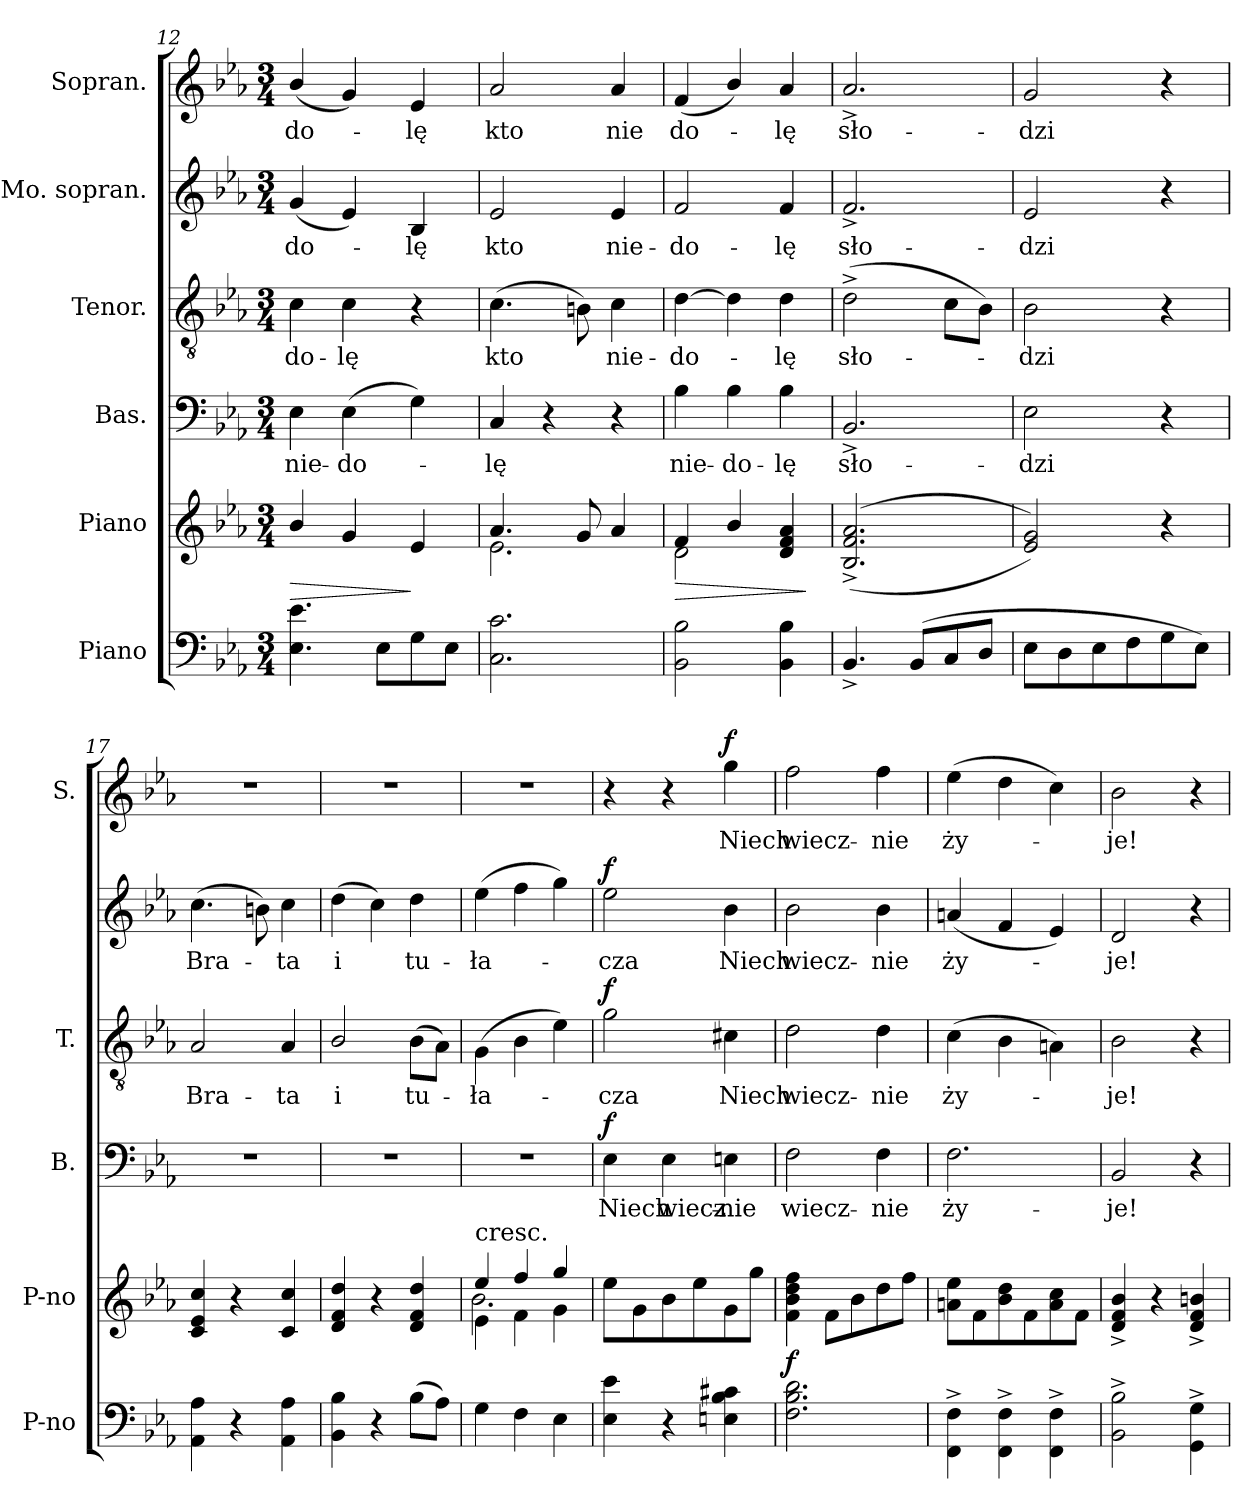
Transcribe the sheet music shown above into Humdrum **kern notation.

**kern	**kern	**dynam	**kern	**text	**dynam	**kern	**text	**dynam	**kern	**text	**dynam	**kern	**text	**dynam
*part6	*part5	*part5	*part4	*part4	*part4	*part3	*part3	*part3	*part2	*part2	*part2	*part1	*part1	*part1
*staff6	*staff5	*staff5	*staff4	*staff4	*staff4	*staff3	*staff3	*staff3	*staff2	*staff2	*staff2	*staff1	*staff1	*staff1
*I"Piano	*I"Piano	*	*I"Bas.	*	*	*I"Tenor.	*	*	*I"Mo. sopran.	*	*	*I"Sopran.	*	*
*I'P-no	*I'P-no	*	*I'B.	*	*	*I'T.	*	*	*	*	*	*I'S.	*	*
*clefF4	*clefG2	*	*clefF4	*	*	*clefGv2	*	*	*clefG2	*	*	*clefG2	*	*
*k[b-e-a-]	*k[b-e-a-]	*	*k[b-e-a-]	*	*	*k[b-e-a-]	*	*	*k[b-e-a-]	*	*	*k[b-e-a-]	*	*
*E-:	*E-:	*	*E-:	*	*	*E-:	*	*	*E-:	*	*	*E-:	*	*
*M3/4	*M3/4	*	*M3/4	*	*	*M3/4	*	*	*M3/4	*	*	*M3/4	*	*
=12	=12	=12	=12	=12	=12	=12	=12	=12	=12	=12	=12	=12	=12	=12
!	!	!LO:HP:b	!	!	!	!	!	!	!	!	!	!	!	!
4.E-\ 4.e-\	4b-/	>	4E-\	nie-	.	4c\	-do-	.	(4g/	-do-	.	(4b-/	do-	.
.	4g/	.	(4E-\	-do-	.	4c\	-lę	.	4e-/)	.	.	4g/)	.	.
8E-\L	.	.	.	.	.	.	.	.	.	.	.	.	.	.
8G\	4e-/	]	4G\)	.	.	4r	.	.	4B-/	-lę	.	4e-/	-lę	.
8E-\J	.	.	.	.	.	.	.	.	.	.	.	.	.	.
=13	=13	=13	=13	=13	=13	=13	=13	=13	=13	=13	=13	=13	=13	=13
*	*^	*	*	*	*	*	*	*	*	*	*	*	*	*
2.C\ 2.c\	4.a-/	2.e-\	.	4C/	-lę	.	(4.c\	kto	.	2e-/	kto	.	2a-/	kto	.
.	.	.	.	4r	.	.	.	.	.	.	.	.	.	.	.
.	8g/	.	.	.	.	.	8Bn\)	.	.	.	.	.	.	.	.
.	4a-/	.	.	4r	.	.	4c\	nie-	.	4e-/	nie-	.	4a-/	nie	.
=14	=14	=14	=14	=14	=14	=14	=14	=14	=14	=14	=14	=14	=14	=14	=14
!	!	!	!LO:HP:b	!	!	!	!	!	!	!	!	!	!	!	!
2BB-\ 2B-\	4f/	2d\	>	4B-\	nie-	.	[4d\	-do-	.	2f/	-do-	.	(4f/	do-	.
.	4b-/	.	.	4B-\	-do-	.	4d\]	.	.	.	.	.	4b-/)	.	.
4BB-\ 4B-\	4d/ 4f/ 4a-/	4ryy	.	4B-\	-lę	.	4d\	-lę	.	4f/	-lę	.	4a-/	-lę	.
*	*v	*v	*	*	*	*	*	*	*	*	*	*	*	*	*
.	.	]	.	.	.	.	.	.	.	.	.	.	.	.
=15	=15	=15	=15	=15	=15	=15	=15	=15	=15	=15	=15	=15	=15	=15
4.BB-^/	(<(>2.B-^/ 2.f^/ 2.a-^/	.	2.BB-^/	sło-	.	(2d^\	sło-	.	2.f^/	sło-	.	2.a-^/	sło-	.
(8BB-/L	.	.	.	.	.	.	.	.	.	.	.	.	.	.
8C/	.	.	.	.	.	8c\L	.	.	.	.	.	.	.	.
8D/J	.	.	.	.	.	8B-\J)	.	.	.	.	.	.	.	.
=16	=16	=16	=16	=16	=16	=16	=16	=16	=16	=16	=16	=16	=16	=16
8E-\L	2e-/ 2g/))	.	2E-\	-dzi	.	2B-\	-dzi	.	2e-/	-dzi	.	2g/	-dzi	.
8D\	.	.	.	.	.	.	.	.	.	.	.	.	.	.
8E-\	.	.	.	.	.	.	.	.	.	.	.	.	.	.
8F\	.	.	.	.	.	.	.	.	.	.	.	.	.	.
8G\	4r	.	4r	.	.	4r	.	.	4r	.	.	4r	.	.
8E-\J)	.	.	.	.	.	.	.	.	.	.	.	.	.	.
=17	=17	=17	=17	=17	=17	=17	=17	=17	=17	=17	=17	=17	=17	=17
4AA-\ 4A-\	4c/ 4e-/ 4cc/	.	2.r	.	.	2A-/	Bra-	.	(4.cc\	Bra-	.	2.r	.	.
4r	4r	.	.	.	.	.	.	.	.	.	.	.	.	.
.	.	.	.	.	.	.	.	.	8bn\)	.	.	.	.	.
4AA-\ 4A-\	4c/ 4cc/	.	.	.	.	4A-/	-ta	.	4cc\	-ta	.	.	.	.
=18	=18	=18	=18	=18	=18	=18	=18	=18	=18	=18	=18	=18	=18	=18
4BB-\ 4B-\	4d/ 4f/ 4dd/	.	2.r	.	.	2B-/	i	.	(4dd\	i	.	2.r	.	.
4r	4r	.	.	.	.	.	.	.	4cc\)	.	.	.	.	.
(8B-\L	4d/ 4f/ 4dd/	.	.	.	.	(8B-\L	tu-	.	4dd\	tu-	.	.	.	.
8A-\J)	.	.	.	.	.	8A-\J)	.	.	.	.	.	.	.	.
=19	=19	=19	=19	=19	=19	=19	=19	=19	=19	=19	=19	=19	=19	=19
*	*^	*	*	*	*	*	*	*	*	*	*	*	*	*
*	*	*^	*	*	*	*	*	*	*	*	*	*	*	*	*
!	!LO:TX:t=cresc.	!	!	!	!	!	!	!	!	!	!	!	!	!	!	!
4G\	4ee-/	4e-\	2.b-\	.	2.r	.	.	(4G\	-ła-	.	(4ee-\	-ła-	.	2.r	.	.
4F\	4ff/	4f\	.	.	.	.	.	4B-\	.	.	4ff\	.	.	.	.	.
4E-\	4gg/	4g\	.	.	.	.	.	4e-\)	.	.	4gg\)	.	.	.	.	.
*	*	*v	*v	*	*	*	*	*	*	*	*	*	*	*	*	*
=20	=20	=20	=20	=20	=20	=20	=20	=20	=20	=20	=20	=20	=20	=20	=20
!	!	!	!	!	!	!LO:DY:a	!	!	!LO:DY:a	!	!	!LO:DY:a	!	!	!
*	*v	*v	*	*	*	*	*	*	*	*	*	*	*	*	*
4E-\ 4e-\	8ee-\L	.	4E-\	Niech	f	2g\	-cza	f	2ee-\	-cza	f	4r	.	.
.	8g\	.	.	.	.	.	.	.	.	.	.	.	.	.
4r	8b-\	.	4E-\	wiecz-	.	.	.	.	.	.	.	4r	.	.
.	8ee-\	.	.	.	.	.	.	.	.	.	.	.	.	.
!	!	!	!	!	!	!	!	!	!	!	!	!	!	!LO:DY:a
4En\ 4B-\ 4c#X\	8g\	.	4En\	-nie	.	4c#X\	Niech	.	4b-\	Niech	.	4gg\	Niech	f
.	8gg\J	.	.	.	.	.	.	.	.	.	.	.	.	.
=21	=21	=21	=21	=21	=21	=21	=21	=21	=21	=21	=21	=21	=21	=21
2.F\ 2.B-\ 2.d\	4f\ 4b-\ 4dd\ 4ff\	f	2F\	wiecz-	.	2d\	wiecz-	.	2b-\	wiecz-	.	2ff\	wiecz-	.
.	8f\L	.	.	.	.	.	.	.	.	.	.	.	.	.
.	8b-\	.	.	.	.	.	.	.	.	.	.	.	.	.
.	8dd\	.	4F\	-nie	.	4d\	-nie	.	4b-\	-nie	.	4ff\	-nie	.
.	8ff\J	.	.	.	.	.	.	.	.	.	.	.	.	.
=22	=22	=22	=22	=22	=22	=22	=22	=22	=22	=22	=22	=22	=22	=22
4FF^\ 4F^\	8an\ 8ee-\L	.	2.F\	ży-	.	(4c\	ży-	.	(4an/	ży-	.	(4ee-\	ży-	.
.	8f\	.	.	.	.	.	.	.	.	.	.	.	.	.
4FF^\ 4F^\	8b-\ 8dd\	.	.	.	.	4B-\	.	.	4f/	.	.	4dd\	.	.
.	8f\	.	.	.	.	.	.	.	.	.	.	.	.	.
4FF^\ 4F^\	8a\ 8cc\	.	.	.	.	4An\)	.	.	4e-/)	.	.	4cc\)	.	.
.	8f\J	.	.	.	.	.	.	.	.	.	.	.	.	.
=23	=23	=23	=23	=23	=23	=23	=23	=23	=23	=23	=23	=23	=23	=23
2BB-^<\ 2B-^<\	4d^/ 4f^/ 4b-^/	.	2BB-/	-je!	.	2B-\	-je!	.	2d/	-je!	.	2b-\	-je!	.
.	4r	.	.	.	.	.	.	.	.	.	.	.	.	.
4GG^<\ 4G^<\	4d^/ 4f^/ 4bn^/	.	4r	.	.	4r	.	.	4r	.	.	4r	.	.
=	=	=	=	=	=	=	=	=	=	=	=	=	=	=
*-	*-	*-	*-	*-	*-	*-	*-	*-	*-	*-	*-	*-	*-	*-
